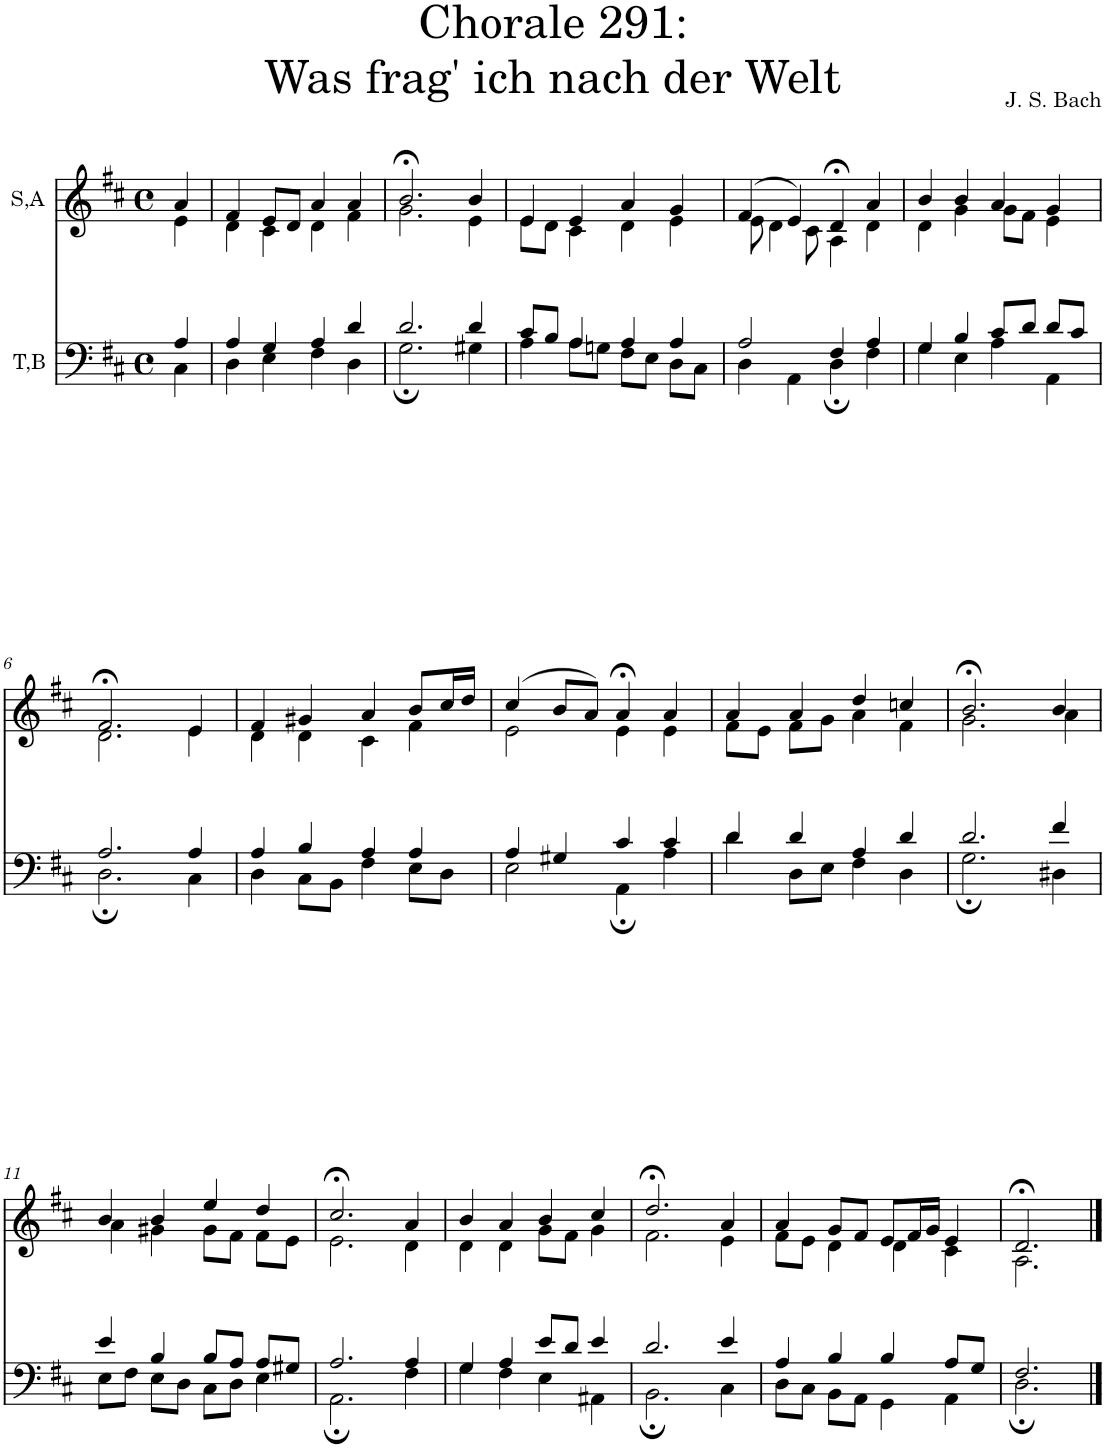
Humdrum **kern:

**kern	**kern
*part2	*part1
*staff2	*staff1
*I"T,B	*I"S,A
*clefF4	*clefG2
*k[f#c#]	*k[f#c#]
*M4/4	*M4/4
*met(c)	*met(c)
=	=
*^	*^
4A/	4C#\	4a/	4e\
=1	=1	=1	=1
4A/	4D\	4f#/	4d\
4G/	4E\	8e/L	4c#\
.	.	8d/J	.
4A/	4F#\	4a/	4d\
4d/	4D\	4a/	4f#\
=2	=2	=2	=2
2.d/	2.G;\	2.b;</	2.g\
4d/	4G#X\	4b/	4e\
=3	=3	=3	=3
8c#/L	4A\	4e/	8e\L
8B/J	.	.	8d\J
4A/	8A\L	4e/	4c#\
.	8Gn\J	.	.
4A/	8F#\L	4a/	4d\
.	8E\J	.	.
4A/	8D\L	4g/	4e\
.	8C#\J	.	.
=4	=4	=4	=4
2A/	4D\	(>4f#/	8e\
.	.	.	4d\
.	4AA\	4e/)	.
.	.	.	8c#\
4F#/	4D;\	4d;</	4A\
4A/	4F#\	4a/	4d\
=5	=5	=5	=5
4G/	4G\	4b/	4d\
4B/	4E\	4b/	4g\
8c#/L	4A\	4a/	8g\L
8d/J	.	.	8f#\J
8d/L	4AA\	4g/	4e\
8c#/J	.	.	.
!!LO:LB:g=z	!!
=6	=6	=6	=6
2.A/	2.D;\	2.f#;</	2.d\
4A/	4C#\	4e/	4e\
=7	=7	=7	=7
4A/	4D\	4f#/	4d\
4B/	8C#\L	4g#X/	4d\
.	8BB\J	.	.
4A/	4F#\	4a/	4c#\
4A/	8E\L	8b/L	4f#\
.	8D\J	16cc#/L	.
.	.	16dd/JJ	.
=8	=8	=8	=8
4A/	2E\	(>4cc#/	2e\
4G#X/	.	8b/L	.
.	.	8a/J)	.
4c#/	4AA;\	4a;</	4e\
4c#/	4A\	4a/	4e\
=9	=9	=9	=9
4d/	4d\	4a/	8f#\L
.	.	.	8e\J
4d/	8D\L	4a/	8f#\L
.	8E\J	.	8g\J
4A/	4F#\	4dd/	4a\
4d/	4D\	4ccn/	4f#\
=10	=10	=10	=10
2.d/	2.G;\	2.b;</	2.g\
4f#/	4D#X\	4b/	4a\
!!LO:LB:g=z	!!
=11	=11	=11	=11
4e/	8E\L	4b/	4a\
.	8F#\J	.	.
4B/	8E\L	4b/	4g#X\
.	8D\J	.	.
8B/L	8C#\L	4ee/	8g#\L
8A/J	8D\J	.	8f#\J
8A/L	4E\	4dd/	8f#\L
8G#X/J	.	.	8e\J
=12	=12	=12	=12
2.A/	2.AA;\	2.cc#;</	2.e\
4A/	4F#\	4a/	4d\
=13	=13	=13	=13
4G/	4G\	4b/	4d\
4A/	4F#\	4a/	4d\
8e/L	4E\	4b/	8g\L
8d/J	.	.	8f#\J
4e/	4AA#X\	4cc#/	4g\
=14	=14	=14	=14
2.d/	2.BB;\	2.dd;</	2.f#\
4e/	4C#\	4a/	4e\
=15	=15	=15	=15
4A/	8D\L	4a/	8f#\L
.	8C#\J	.	8e\J
4B/	8BB\L	8g/L	4d\
.	8AA\J	8f#/J	.
4B/	4GG\	8e/L	4d\
.	.	16f#/L	.
.	.	16g/JJ	.
8A/L	4AA\	4e/	4c#\
8G/J	.	.	.
=16	=16	=16	=16
2.F#/	2.D;\	2.d;</	2.A\
*v	*v	*	*
*	*v	*v
==	==
*-	*-
